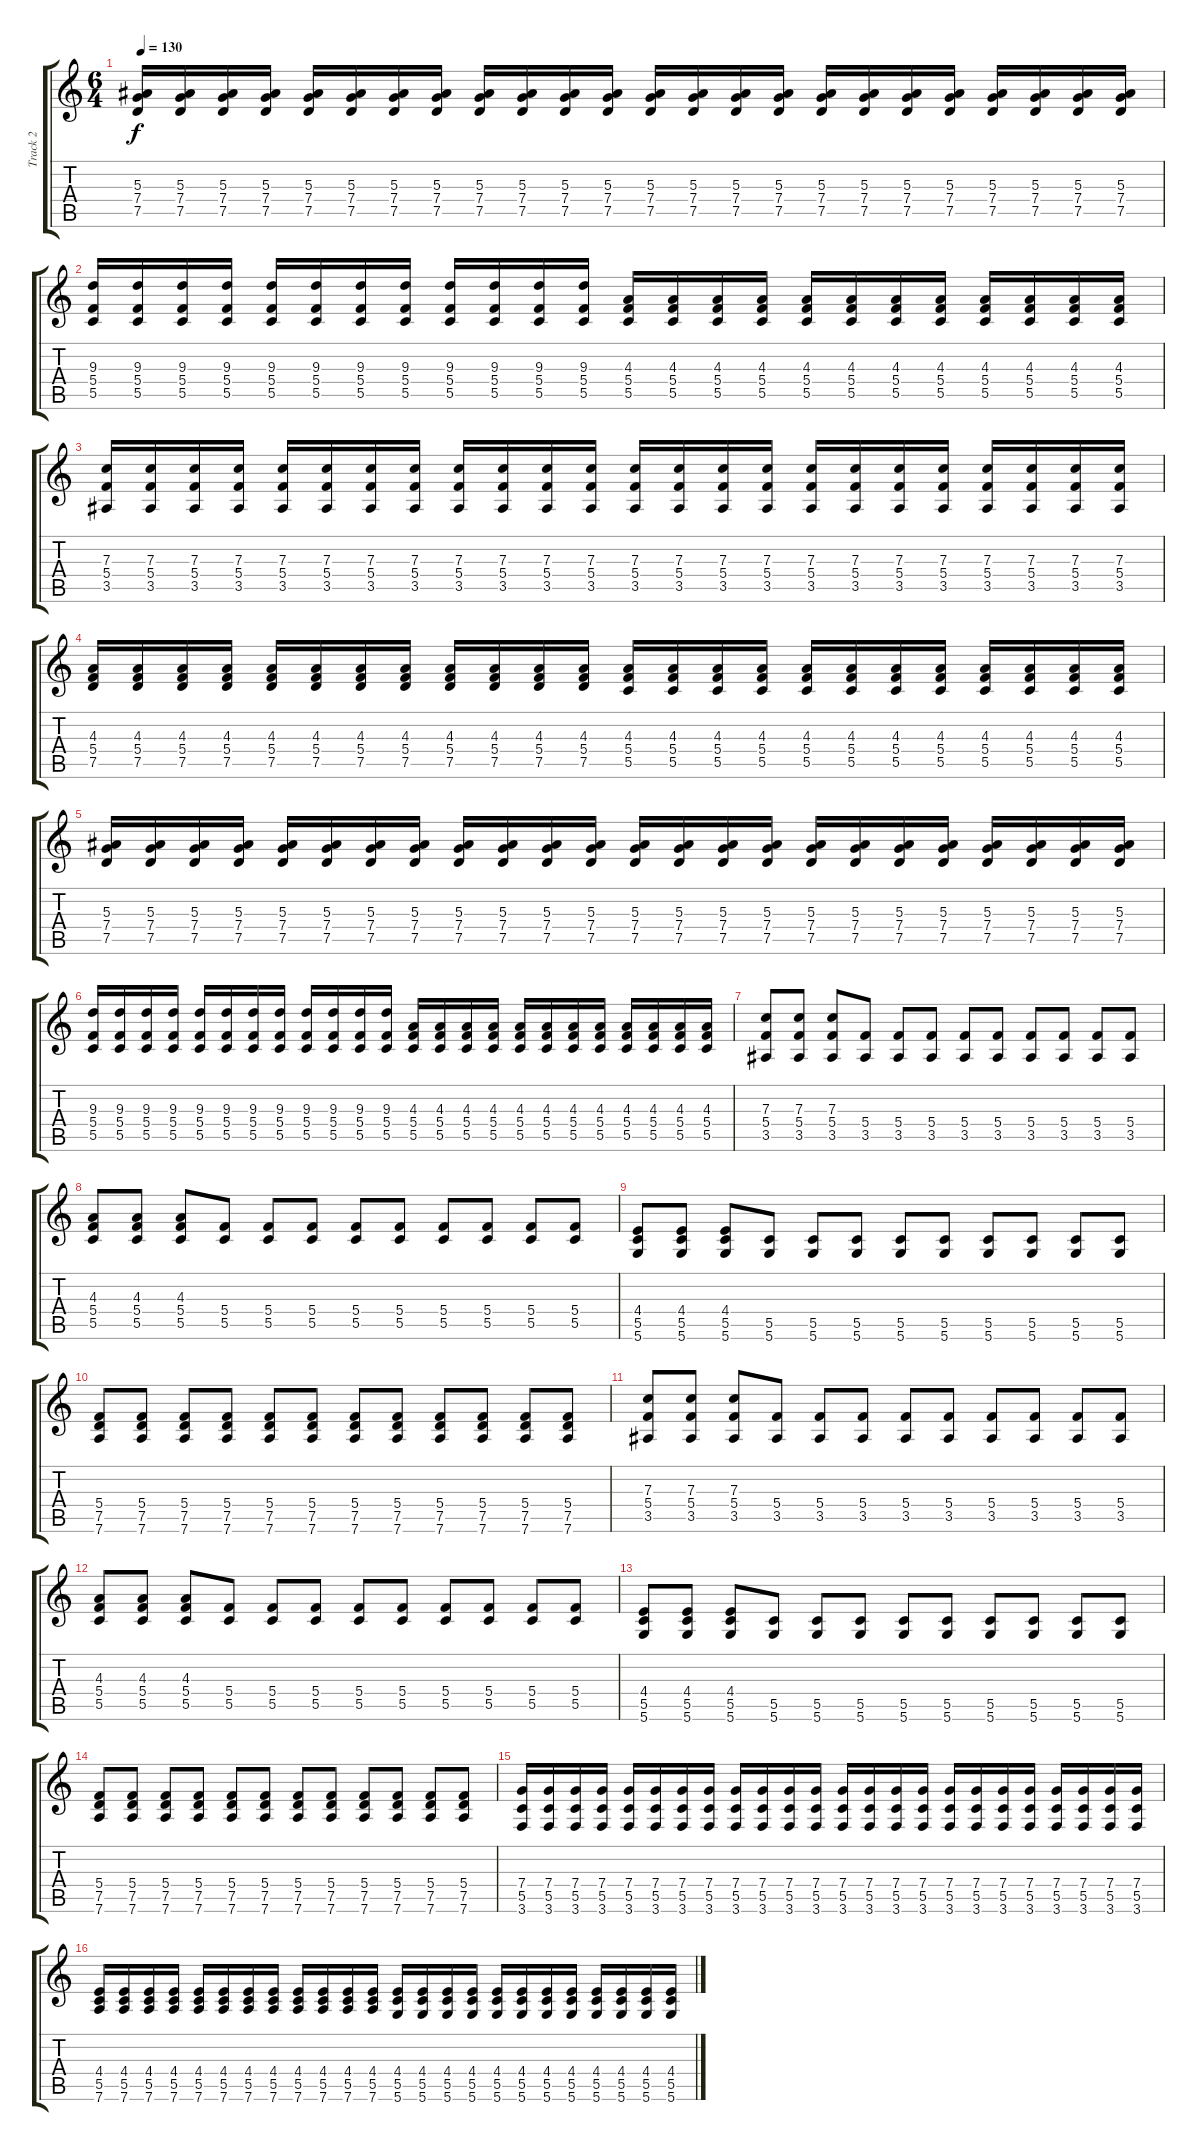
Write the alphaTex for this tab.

\track ("Track 2" "Track 2") {instrument distortionguitar}
\staff {score tabs}
\tuning (D4 A3 F3 C3 G2 D2) {hide}
\ts (6 4)
\tempo 130
\clef g2
\ks c
(5.3 7.4 7.5).16{dy f} (5.3 7.4 7.5).16 (5.3 7.4 7.5).16 (5.3 7.4 7.5).16 (5.3 7.4 7.5).16 (5.3 7.4 7.5).16 (5.3 7.4 7.5).16 (5.3 7.4 7.5).16 (5.3 7.4 7.5).16 (5.3 7.4 7.5).16 (5.3 7.4 7.5).16 (5.3 7.4 7.5).16 (5.3 7.4 7.5).16 (5.3 7.4 7.5).16 (5.3 7.4 7.5).16 (5.3 7.4 7.5).16 (5.3 7.4 7.5).16 (5.3 7.4 7.5).16 (5.3 7.4 7.5).16 (5.3 7.4 7.5).16 (5.3 7.4 7.5).16 (5.3 7.4 7.5).16 (5.3 7.4 7.5).16 (5.3 7.4 7.5).16 |
(9.3 5.4 5.5).16 (9.3 5.4 5.5).16 (9.3 5.4 5.5).16 (9.3 5.4 5.5).16 (9.3 5.4 5.5).16 (9.3 5.4 5.5).16 (9.3 5.4 5.5).16 (9.3 5.4 5.5).16 (9.3 5.4 5.5).16 (9.3 5.4 5.5).16 (9.3 5.4 5.5).16 (9.3 5.4 5.5).16 (4.3 5.4 5.5).16 (4.3 5.4 5.5).16 (4.3 5.4 5.5).16 (4.3 5.4 5.5).16 (4.3 5.4 5.5).16 (4.3 5.4 5.5).16 (4.3 5.4 5.5).16 (4.3 5.4 5.5).16 (4.3 5.4 5.5).16 (4.3 5.4 5.5).16 (4.3 5.4 5.5).16 (4.3 5.4 5.5).16 |
(7.3 5.4 3.5).16 (7.3 5.4 3.5).16 (7.3 5.4 3.5).16 (7.3 5.4 3.5).16 (7.3 5.4 3.5).16 (7.3 5.4 3.5).16 (7.3 5.4 3.5).16 (7.3 5.4 3.5).16 (7.3 5.4 3.5).16 (7.3 5.4 3.5).16 (7.3 5.4 3.5).16 (7.3 5.4 3.5).16 (7.3 5.4 3.5).16 (7.3 5.4 3.5).16 (7.3 5.4 3.5).16 (7.3 5.4 3.5).16 (7.3 5.4 3.5).16 (7.3 5.4 3.5).16 (7.3 5.4 3.5).16 (7.3 5.4 3.5).16 (7.3 5.4 3.5).16 (7.3 5.4 3.5).16 (7.3 5.4 3.5).16 (7.3 5.4 3.5).16 |
(4.3 5.4 7.5).16 (4.3 5.4 7.5).16 (4.3 5.4 7.5).16 (4.3 5.4 7.5).16 (4.3 5.4 7.5).16 (4.3 5.4 7.5).16 (4.3 5.4 7.5).16 (4.3 5.4 7.5).16 (4.3 5.4 7.5).16 (4.3 5.4 7.5).16 (4.3 5.4 7.5).16 (4.3 5.4 7.5).16 (4.3 5.4 5.5).16 (4.3 5.4 5.5).16 (4.3 5.4 5.5).16 (4.3 5.4 5.5).16 (4.3 5.4 5.5).16 (4.3 5.4 5.5).16 (4.3 5.4 5.5).16 (4.3 5.4 5.5).16 (4.3 5.4 5.5).16 (4.3 5.4 5.5).16 (4.3 5.4 5.5).16 (4.3 5.4 5.5).16 |
(5.3 7.4 7.5).16 (5.3 7.4 7.5).16 (5.3 7.4 7.5).16 (5.3 7.4 7.5).16 (5.3 7.4 7.5).16 (5.3 7.4 7.5).16 (5.3 7.4 7.5).16 (5.3 7.4 7.5).16 (5.3 7.4 7.5).16 (5.3 7.4 7.5).16 (5.3 7.4 7.5).16 (5.3 7.4 7.5).16 (5.3 7.4 7.5).16 (5.3 7.4 7.5).16 (5.3 7.4 7.5).16 (5.3 7.4 7.5).16 (5.3 7.4 7.5).16 (5.3 7.4 7.5).16 (5.3 7.4 7.5).16 (5.3 7.4 7.5).16 (5.3 7.4 7.5).16 (5.3 7.4 7.5).16 (5.3 7.4 7.5).16 (5.3 7.4 7.5).16 |
(9.3 5.4 5.5).16 (9.3 5.4 5.5).16 (9.3 5.4 5.5).16 (9.3 5.4 5.5).16 (9.3 5.4 5.5).16 (9.3 5.4 5.5).16 (9.3 5.4 5.5).16 (9.3 5.4 5.5).16 (9.3 5.4 5.5).16 (9.3 5.4 5.5).16 (9.3 5.4 5.5).16 (9.3 5.4 5.5).16 (4.3 5.4 5.5).16 (4.3 5.4 5.5).16 (4.3 5.4 5.5).16 (4.3 5.4 5.5).16 (4.3 5.4 5.5).16 (4.3 5.4 5.5).16 (4.3 5.4 5.5).16 (4.3 5.4 5.5).16 (4.3 5.4 5.5).16 (4.3 5.4 5.5).16 (4.3 5.4 5.5).16 (4.3 5.4 5.5).16 |
(7.3 5.4 3.5).8 (7.3 5.4 3.5).8 (7.3 5.4 3.5).8 (5.4 3.5).8 (5.4 3.5).8 (5.4 3.5).8 (5.4 3.5).8 (5.4 3.5).8 (5.4 3.5).8 (5.4 3.5).8 (5.4 3.5).8 (5.4 3.5).8 |
(4.3 5.4 5.5).8 (4.3 5.4 5.5).8 (4.3 5.4 5.5).8 (5.4 5.5).8 (5.4 5.5).8 (5.4 5.5).8 (5.4 5.5).8 (5.4 5.5).8 (5.4 5.5).8 (5.4 5.5).8 (5.4 5.5).8 (5.4 5.5).8 |
(4.4 5.5 5.6).8 (4.4 5.5 5.6).8 (4.4 5.5 5.6).8 (5.5 5.6).8 (5.5 5.6).8 (5.5 5.6).8 (5.5 5.6).8 (5.5 5.6).8 (5.5 5.6).8 (5.5 5.6).8 (5.5 5.6).8 (5.5 5.6).8 |
(5.4 7.5 7.6).8 (5.4 7.5 7.6).8 (5.4 7.5 7.6).8 (5.4 7.5 7.6).8 (5.4 7.5 7.6).8 (5.4 7.5 7.6).8 (5.4 7.5 7.6).8 (5.4 7.5 7.6).8 (5.4 7.5 7.6).8 (5.4 7.5 7.6).8 (5.4 7.5 7.6).8 (5.4 7.5 7.6).8 |
(7.3 5.4 3.5).8 (7.3 5.4 3.5).8 (7.3 5.4 3.5).8 (5.4 3.5).8 (5.4 3.5).8 (5.4 3.5).8 (5.4 3.5).8 (5.4 3.5).8 (5.4 3.5).8 (5.4 3.5).8 (5.4 3.5).8 (5.4 3.5).8 |
(4.3 5.4 5.5).8 (4.3 5.4 5.5).8 (4.3 5.4 5.5).8 (5.4 5.5).8 (5.4 5.5).8 (5.4 5.5).8 (5.4 5.5).8 (5.4 5.5).8 (5.4 5.5).8 (5.4 5.5).8 (5.4 5.5).8 (5.4 5.5).8 |
(4.4 5.5 5.6).8 (4.4 5.5 5.6).8 (4.4 5.5 5.6).8 (5.5 5.6).8 (5.5 5.6).8 (5.5 5.6).8 (5.5 5.6).8 (5.5 5.6).8 (5.5 5.6).8 (5.5 5.6).8 (5.5 5.6).8 (5.5 5.6).8 |
(5.4 7.5 7.6).8 (5.4 7.5 7.6).8 (5.4 7.5 7.6).8 (5.4 7.5 7.6).8 (5.4 7.5 7.6).8 (5.4 7.5 7.6).8 (5.4 7.5 7.6).8 (5.4 7.5 7.6).8 (5.4 7.5 7.6).8 (5.4 7.5 7.6).8 (5.4 7.5 7.6).8 (5.4 7.5 7.6).8 |
(7.4 5.5 3.6).16 (7.4 5.5 3.6).16 (7.4 5.5 3.6).16 (7.4 5.5 3.6).16 (7.4 5.5 3.6).16 (7.4 5.5 3.6).16 (7.4 5.5 3.6).16 (7.4 5.5 3.6).16 (7.4 5.5 3.6).16 (7.4 5.5 3.6).16 (7.4 5.5 3.6).16 (7.4 5.5 3.6).16 (7.4 5.5 3.6).16 (7.4 5.5 3.6).16 (7.4 5.5 3.6).16 (7.4 5.5 3.6).16 (7.4 5.5 3.6).16 (7.4 5.5 3.6).16 (7.4 5.5 3.6).16 (7.4 5.5 3.6).16 (7.4 5.5 3.6).16 (7.4 5.5 3.6).16 (7.4 5.5 3.6).16 (7.4 5.5 3.6).16 |
(4.4 5.5 7.6).16 (4.4 5.5 7.6).16 (4.4 5.5 7.6).16 (4.4 5.5 7.6).16 (4.4 5.5 7.6).16 (4.4 5.5 7.6).16 (4.4 5.5 7.6).16 (4.4 5.5 7.6).16 (4.4 5.5 7.6).16 (4.4 5.5 7.6).16 (4.4 5.5 7.6).16 (4.4 5.5 7.6).16 (4.4 5.5 5.6).16 (4.4 5.5 5.6).16 (4.4 5.5 5.6).16 (4.4 5.5 5.6).16 (4.4 5.5 5.6).16 (4.4 5.5 5.6).16 (4.4 5.5 5.6).16 (4.4 5.5 5.6).16 (4.4 5.5 5.6).16 (4.4 5.5 5.6).16 (4.4 5.5 5.6).16 (4.4 5.5 5.6).16
